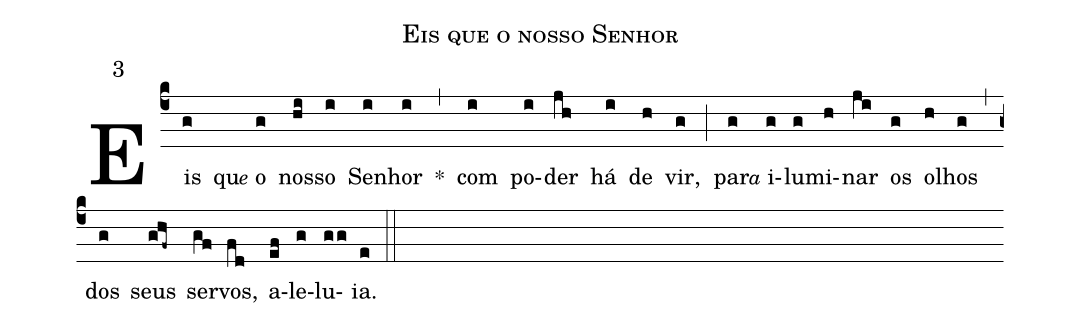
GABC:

name: Eis que o nosso Senhor;
mode: 3;
%%
(c4)

Eis(g) qu<e>e</e> o(g) nos(hi)so(i) Se(i)nhor(i) *(,) com(i) po(i)der(jh) há(i) de(h) vir,(g) (;) pa(g)r<e>a</e> i(g)lu(g)mi(h)nar(ji) os(g) o(h)lhos(g) (,) dos(g) seus(ghf~) ser(gf)vos,(fd) a(ef)le(g)lu(gg)ia.(e)

(::)
